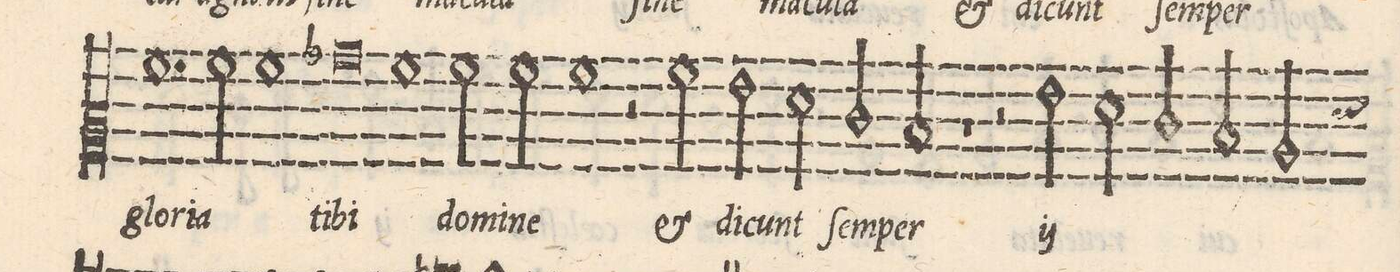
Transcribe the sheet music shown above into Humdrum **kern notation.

**kern	**text
*I"ALTO	*
*clefC2	*
*k[]	*
*met(C|)	*
*M2/1	*
1r	.
=38-	=38-
1r	.
1.a	glo-
=39-	=39-
2a\	-ri-
1a	-a
=40-	=40-
0b-X	ti-
=41-	=41-
1a	-bi
2a\	do-
2a\	-mi-
=42-	=42-
1a	-ne
2rg	.
2a\	(et)
=43-	=43-
2g\	di-
2fny\	-cunt
2e/	ſem-
2d/	-per
=44-	=44-
1r	.
2rg	.
*	*ij
2g\	et
=45-	=45-
2f\	di-
2e/	-cunt
2d/	ſem-
*custos:f	*
2c/	-per
*-	*-
